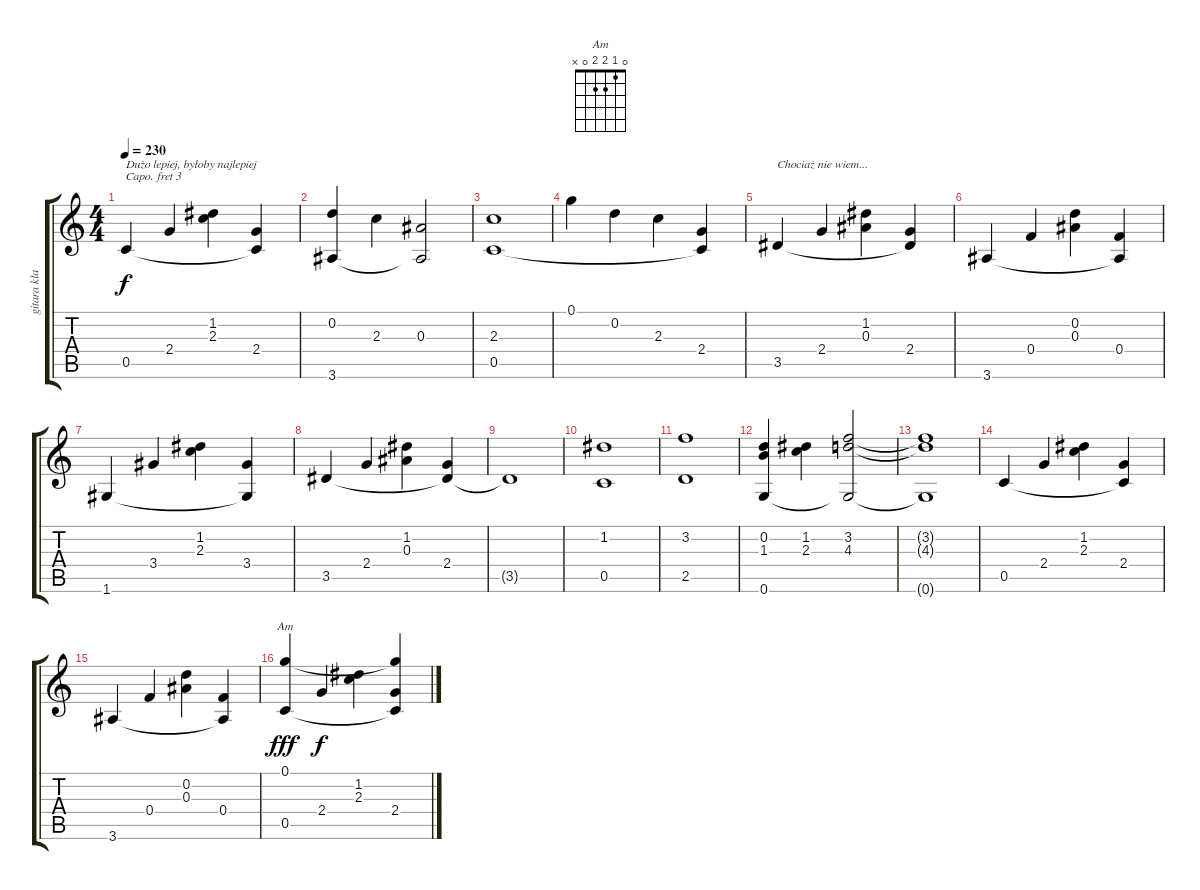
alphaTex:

\track ("gitara klasyczna" "gitara kla") {instrument acousticguitarnylon}
\staff {score tabs}
\capo 3
\tuning (E4 B3 G3 D3 A2 E2) {hide}
\chord ("Am" 0 1 2 2 0 x)
\ts (4 4)
\tempo 230
\clef g2
\ks c
0.5.4{txt "Dużo lepiej, byłoby najlepiej" dy f} 2.4.4 (1.2 2.3).4 (2.4 0.5{t}).4 |
(0.2 3.6).4 2.3.4 (0.3 3.6{t}).2 |
(2.3 0.5).1 |
0.1.4 0.2.4 2.3.4 (2.4 0.5{t}).4 |
3.5.4{txt "Chociaż nie wiem..."} 2.4.4 (1.2 0.3).4 (2.4 3.5{t}).4 |
3.6.4 0.4.4 (0.2 0.3).4 (0.4 3.6{t}).4 |
1.6.4 3.4.4 (1.2 2.3).4 (3.4 1.6{t}).4 |
3.5.4 2.4.4 (1.2 0.3).4 (2.4 3.5{t}).4 |
3.5{t}.1 |
(1.2 0.5).1 |
(3.2 2.5).1 |
(0.2 1.3 0.6).4 (1.2 2.3).4 (3.2 4.3 0.6{t}).2 |
(3.2{t} 4.3{t} 0.6{t}).1 |
0.5.4 2.4.4 (1.2 2.3).4 (2.4 0.5{t}).4 |
3.6.4 0.4.4 (0.2 0.3).4 (0.4 3.6{t}).4 |
(0.1 0.5).4{ch "Am" dy fff} 2.4.4{dy f} (1.2 2.3).4 (0.1{t} 2.4 0.5{t}).4
